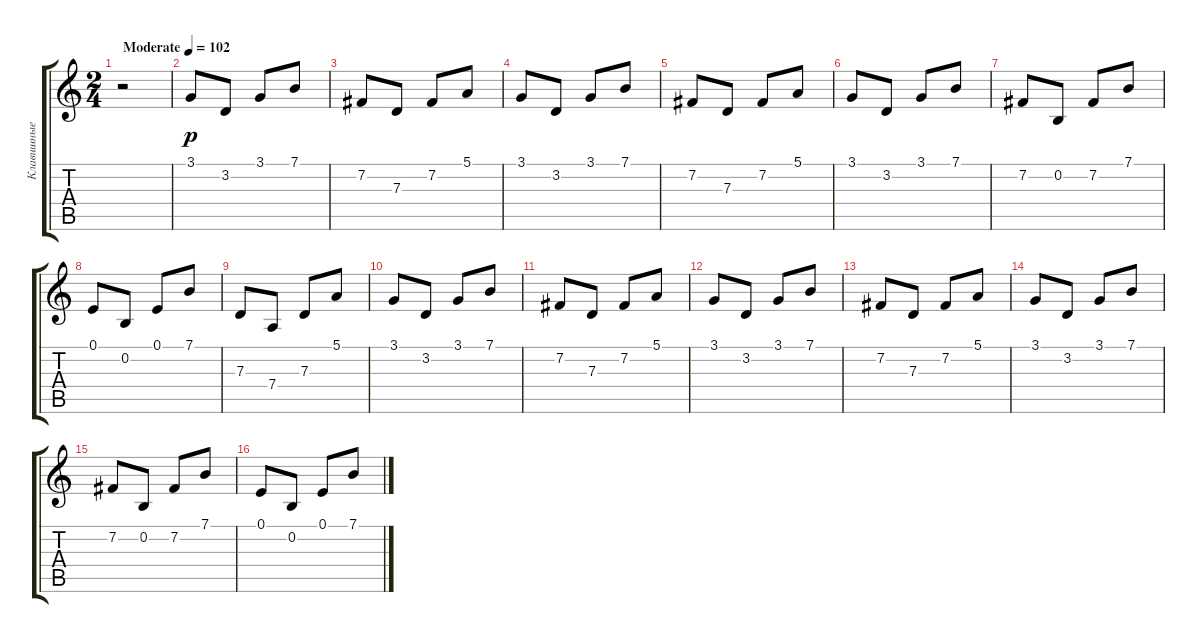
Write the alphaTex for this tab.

\track ("Клавишные" "Клавишные") {instrument pad1newage}
\staff {score tabs}
\tuning (E4 B3 G3 D3 A2 E2) {hide}
\ts (2 4)
\tempo (102 "Moderate")
\clef g2
\ks c
r.2{dy p instrument pad1newage} |
3.1.8{volume 16} 3.2.8 3.1.8 7.1.8 |
7.2.8 7.3.8 7.2.8 5.1.8 |
3.1.8 3.2.8 3.1.8 7.1.8 |
7.2.8 7.3.8 7.2.8 5.1.8 |
3.1.8 3.2.8 3.1.8 7.1.8 |
7.2.8 0.2.8 7.2.8 7.1.8 |
0.1.8 0.2.8 0.1.8 7.1.8 |
7.3.8 7.4.8 7.3.8 5.1.8 |
3.1.8 3.2.8 3.1.8 7.1.8 |
7.2.8 7.3.8 7.2.8 5.1.8 |
3.1.8 3.2.8 3.1.8 7.1.8 |
7.2.8 7.3.8 7.2.8 5.1.8 |
3.1.8 3.2.8 3.1.8 7.1.8 |
7.2.8 0.2.8 7.2.8 7.1.8 |
0.1.8 0.2.8 0.1.8 7.1.8
